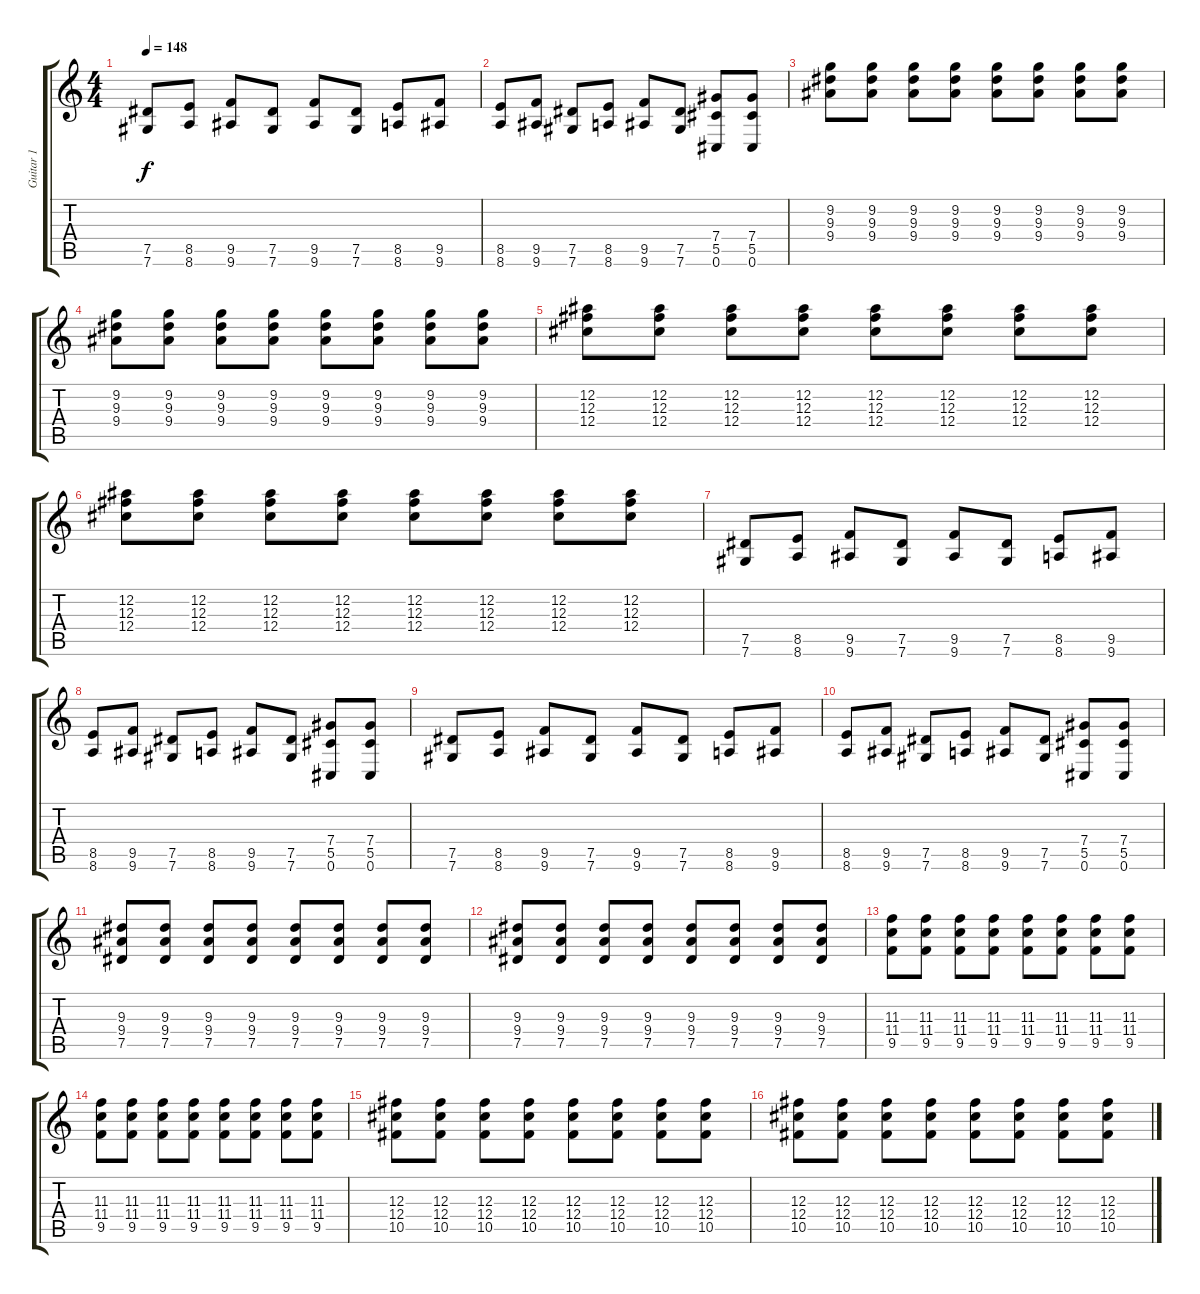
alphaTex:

\track ("Guitar 1" "Guitar 1") {instrument overdrivenguitar}
\staff {score tabs}
\tuning (Eb4 Bb3 Gb3 Db3 Ab2 Db2) {hide}
\ts (4 4)
\tempo 148
\clef g2
\ks c
(7.5 7.6).8{dy f} (8.5 8.6).8 (9.5 9.6).8 (7.5 7.6).8 (9.5 9.6).8 (7.5 7.6).8 (8.5 8.6).8 (9.5 9.6).8 |
(8.5 8.6).8 (9.5 9.6).8 (7.5 7.6).8 (8.5 8.6).8 (9.5 9.6).8 (7.5 7.6).8 (7.4 5.5 0.6).8 (7.4 5.5 0.6).8 |
(9.2 9.3 9.4).8 (9.2 9.3 9.4).8 (9.2 9.3 9.4).8 (9.2 9.3 9.4).8 (9.2 9.3 9.4).8 (9.2 9.3 9.4).8 (9.2 9.3 9.4).8 (9.2 9.3 9.4).8 |
(9.2 9.3 9.4).8 (9.2 9.3 9.4).8 (9.2 9.3 9.4).8 (9.2 9.3 9.4).8 (9.2 9.3 9.4).8 (9.2 9.3 9.4).8 (9.2 9.3 9.4).8 (9.2 9.3 9.4).8 |
(12.2 12.3 12.4).8 (12.2 12.3 12.4).8 (12.2 12.3 12.4).8 (12.2 12.3 12.4).8 (12.2 12.3 12.4).8 (12.2 12.3 12.4).8 (12.2 12.3 12.4).8 (12.2 12.3 12.4).8 |
(12.2 12.3 12.4).8 (12.2 12.3 12.4).8 (12.2 12.3 12.4).8 (12.2 12.3 12.4).8 (12.2 12.3 12.4).8 (12.2 12.3 12.4).8 (12.2 12.3 12.4).8 (12.2 12.3 12.4).8 |
(7.5 7.6).8 (8.5 8.6).8 (9.5 9.6).8 (7.5 7.6).8 (9.5 9.6).8 (7.5 7.6).8 (8.5 8.6).8 (9.5 9.6).8 |
(8.5 8.6).8 (9.5 9.6).8 (7.5 7.6).8 (8.5 8.6).8 (9.5 9.6).8 (7.5 7.6).8 (7.4 5.5 0.6).8 (7.4 5.5 0.6).8 |
(7.5 7.6).8 (8.5 8.6).8 (9.5 9.6).8 (7.5 7.6).8 (9.5 9.6).8 (7.5 7.6).8 (8.5 8.6).8 (9.5 9.6).8 |
(8.5 8.6).8 (9.5 9.6).8 (7.5 7.6).8 (8.5 8.6).8 (9.5 9.6).8 (7.5 7.6).8 (7.4 5.5 0.6).8 (7.4 5.5 0.6).8 |
(9.3 9.4 7.5).8 (9.3 9.4 7.5).8 (9.3 9.4 7.5).8 (9.3 9.4 7.5).8 (9.3 9.4 7.5).8 (9.3 9.4 7.5).8 (9.3 9.4 7.5).8 (9.3 9.4 7.5).8 |
(9.3 9.4 7.5).8 (9.3 9.4 7.5).8 (9.3 9.4 7.5).8 (9.3 9.4 7.5).8 (9.3 9.4 7.5).8 (9.3 9.4 7.5).8 (9.3 9.4 7.5).8 (9.3 9.4 7.5).8 |
(11.3 11.4 9.5).8 (11.3 11.4 9.5).8 (11.3 11.4 9.5).8 (11.3 11.4 9.5).8 (11.3 11.4 9.5).8 (11.3 11.4 9.5).8 (11.3 11.4 9.5).8 (11.3 11.4 9.5).8 |
(11.3 11.4 9.5).8 (11.3 11.4 9.5).8 (11.3 11.4 9.5).8 (11.3 11.4 9.5).8 (11.3 11.4 9.5).8 (11.3 11.4 9.5).8 (11.3 11.4 9.5).8 (11.3 11.4 9.5).8 |
(12.3 12.4 10.5).8 (12.3 12.4 10.5).8 (12.3 12.4 10.5).8 (12.3 12.4 10.5).8 (12.3 12.4 10.5).8 (12.3 12.4 10.5).8 (12.3 12.4 10.5).8 (12.3 12.4 10.5).8 |
(12.3 12.4 10.5).8 (12.3 12.4 10.5).8 (12.3 12.4 10.5).8 (12.3 12.4 10.5).8 (12.3 12.4 10.5).8 (12.3 12.4 10.5).8 (12.3 12.4 10.5).8 (12.3 12.4 10.5).8
